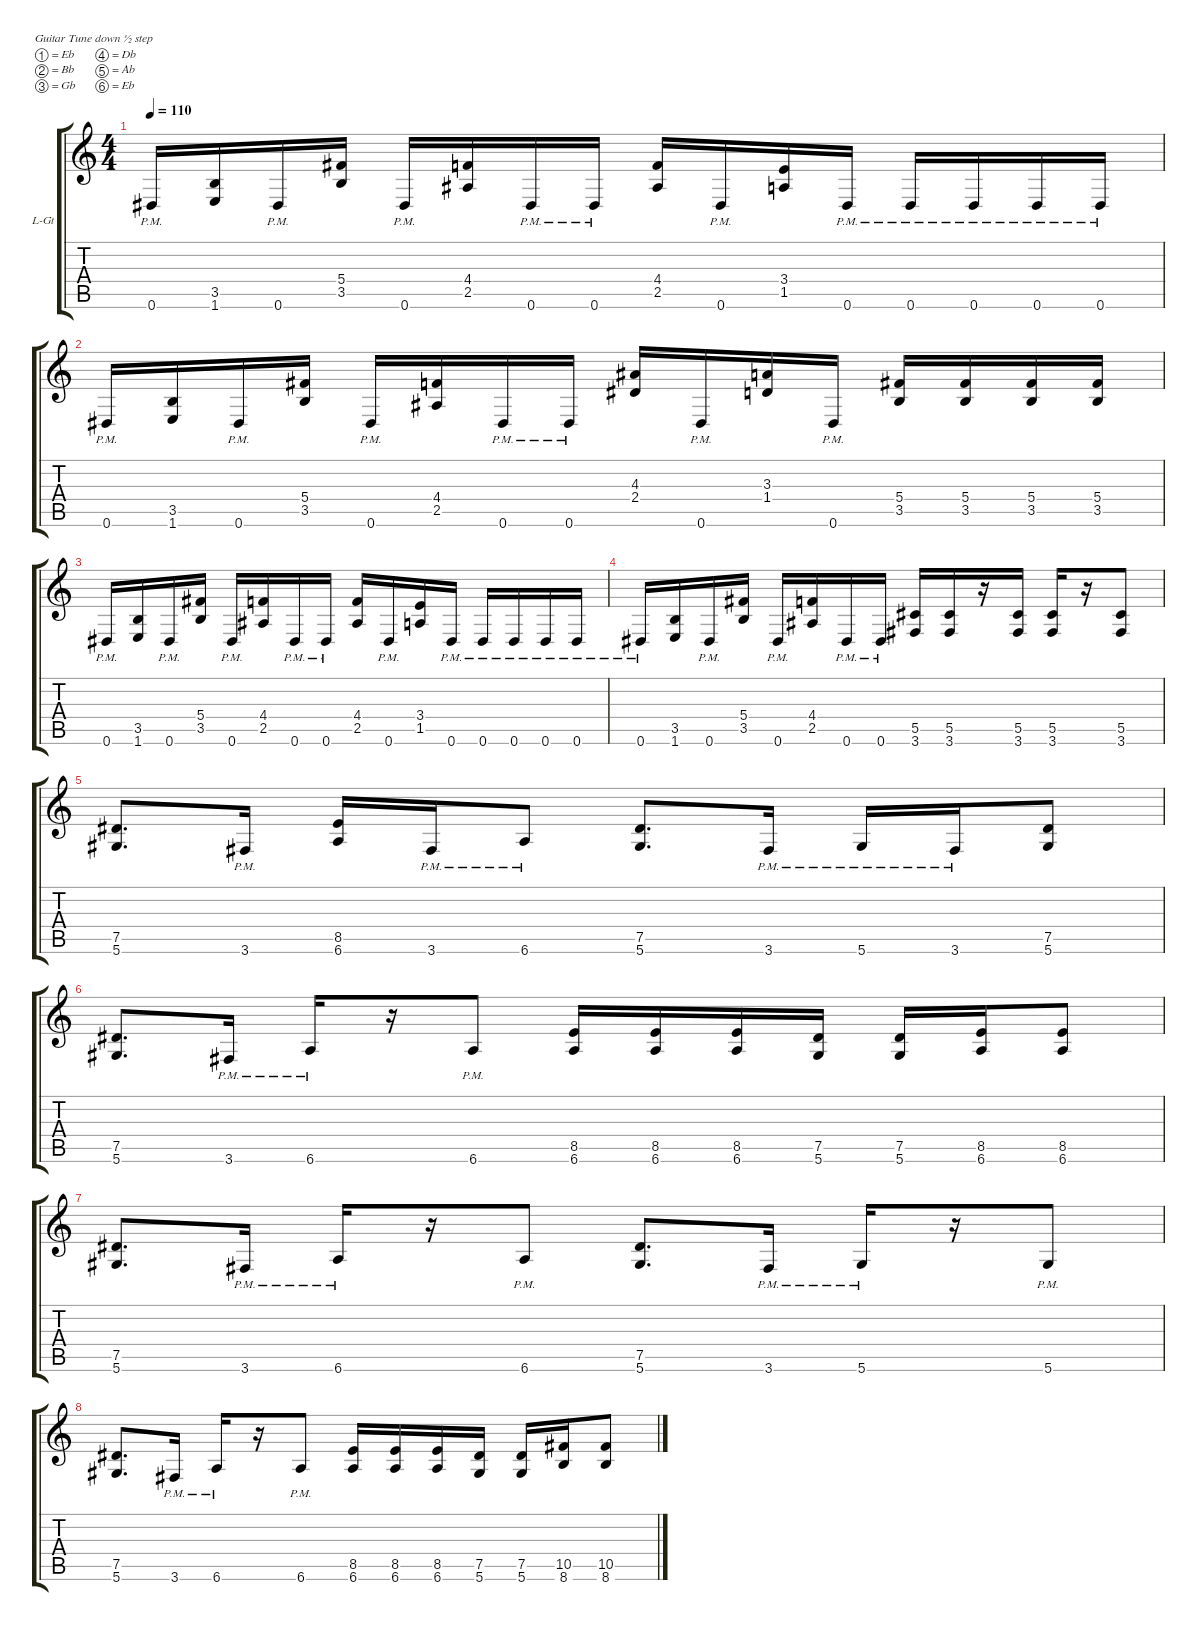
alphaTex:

\hideDynamics
\bracketExtendMode groupsimilarinstruments
\firstSystemTrackNameOrientation horizontal
\otherSystemsTrackNameOrientation horizontal
\track ("David G. Àlvarez - Lead Guitar" "L-Gt") {instrument distortionguitar}
\staff {score tabs}
\tuning (Eb4 Bb3 Gb3 Db3 Ab2 Eb2)
\ts (4 4)
\tempo 110
\clef g2
\ks c
0.6{pm}.16{dy f} (3.5 1.6).16 0.6{pm}.16 (5.4 3.5).16 0.6{pm}.16 (4.4 2.5).16 0.6{pm}.16 0.6{pm}.16 (4.4 2.5).16 0.6{pm}.16 (3.4 1.5).16 0.6{pm}.16 0.6{pm}.16 0.6{pm}.16 0.6{pm}.16 0.6{pm}.16 |
0.6{pm}.16 (3.5 1.6).16 0.6{pm}.16 (5.4 3.5).16 0.6{pm}.16 (4.4 2.5).16 0.6{pm}.16 0.6{pm}.16 (4.3 2.4).16 0.6{pm}.16 (3.3 1.4).16 0.6{pm}.16 (5.4 3.5).16 (5.4 3.5).16 (5.4 3.5).16 (5.4 3.5).16 |
\scale
0.498056 0.6{pm}.16 (3.5 1.6).16 0.6{pm}.16 (5.4 3.5).16 0.6{pm}.16 (4.4 2.5).16 0.6{pm}.16 0.6{pm}.16 (4.4 2.5).16 0.6{pm}.16 (3.4 1.5).16 0.6{pm}.16 0.6{pm}.16 0.6{pm}.16 0.6{pm}.16 0.6{pm}.16 |
\scale
0.501632 0.6{pm}.16 (3.5 1.6).16 0.6{pm}.16 (5.4 3.5).16 0.6{pm}.16 (4.4 2.5).16 0.6{pm}.16 0.6{pm}.16 (5.5 3.6).16 (5.5 3.6).16 r.16 (5.5 3.6).16 (5.5 3.6).16 r.16 (5.5 3.6).8 |
(7.5 5.6).8{d} 3.6{pm}.16 (6.6 8.5).16 3.6{pm}.16 6.6{pm}.8 (7.5 5.6).8{d} 3.6{pm}.16 5.6{pm}.16 3.6{pm}.16 (7.5 5.6).8 |
(7.5 5.6).8{d} 3.6{pm}.16 6.6{pm}.16 r.16 6.6{pm}.8 (8.5 6.6).16 (8.5 6.6).16 (8.5 6.6).16 (7.5 5.6).16 (7.5 5.6).16 (8.5 6.6).16 (8.5 6.6).8 |
(7.5 5.6).8{d} 3.6{pm}.16 6.6{pm}.16 r.16 6.6{pm}.8 (7.5 5.6).8{d} 3.6{pm}.16 5.6{pm}.16 r.16 5.6{pm}.8 |
(7.5 5.6).8{d} 3.6{pm}.16 6.6{pm}.16 r.16 6.6{pm}.8 (8.5 6.6).16 (8.5 6.6).16 (8.5 6.6).16 (7.5 5.6).16 (7.5 5.6).16 (10.5 8.6).16 (10.5 8.6).8
